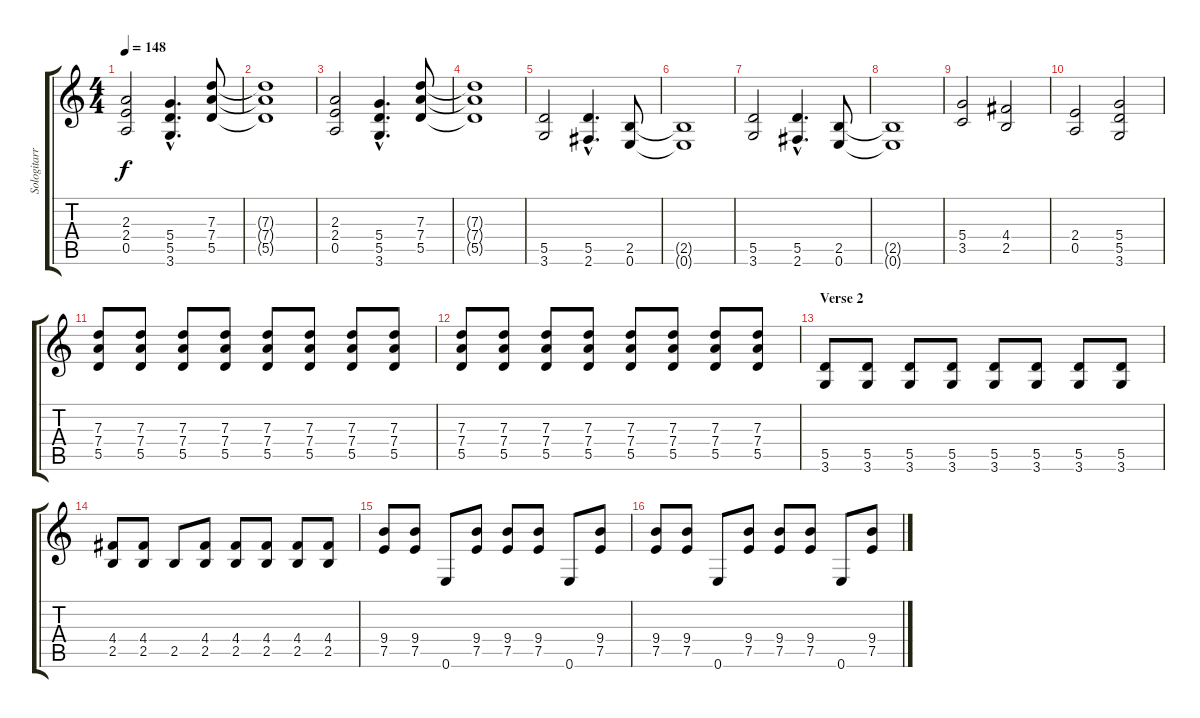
\track ("Sologitarre" "Sologitarr") {instrument overdrivenguitar}
\staff {score tabs}
\tuning (E4 B3 G3 D3 A2 E2) {hide}
\ts (4 4)
\tempo 148
\clef g2
\ks c
(2.3 2.4 0.5).2{dy f} (5.4{hac} 5.5{hac} 3.6{hac}).4{d} (7.3 7.4 5.5).8 |
(7.3{t} 7.4{t} 5.5{t}).1 |
(2.3 2.4 0.5).2 (5.4{hac} 5.5{hac} 3.6{hac}).4{d} (7.3 7.4 5.5).8 |
(7.3{t} 7.4{t} 5.5{t}).1 |
(5.5 3.6).2 (5.5{hac} 2.6{hac}).4{d} (2.5 0.6).8 |
(2.5{t} 0.6{t}).1 |
(5.5 3.6).2 (5.5{hac} 2.6{hac}).4{d} (2.5 0.6).8 |
(2.5{t} 0.6{t}).1 |
(5.4 3.5).2 (4.4 2.5).2 |
(2.4 0.5).2 (5.4 5.5 3.6).2 |
(7.3 7.4 5.5).8 (7.3 7.4 5.5).8 (7.3 7.4 5.5).8 (7.3 7.4 5.5).8 (7.3 7.4 5.5).8 (7.3 7.4 5.5).8 (7.3 7.4 5.5).8 (7.3 7.4 5.5).8 |
(7.3 7.4 5.5).8 (7.3 7.4 5.5).8 (7.3 7.4 5.5).8 (7.3 7.4 5.5).8 (7.3 7.4 5.5).8 (7.3 7.4 5.5).8 (7.3 7.4 5.5).8 (7.3 7.4 5.5).8 |
\section ("" "Verse 2")
(5.5 3.6).8 (5.5 3.6).8 (5.5 3.6).8 (5.5 3.6).8 (5.5 3.6).8 (5.5 3.6).8 (5.5 3.6).8 (5.5 3.6).8 |
(4.4 2.5).8 (4.4 2.5).8 2.5.8 (4.4 2.5).8 (4.4 2.5).8 (4.4 2.5).8 (4.4 2.5).8 (4.4 2.5).8 |
(9.4 7.5).8 (9.4 7.5).8 0.6.8 (9.4 7.5).8 (9.4 7.5).8 (9.4 7.5).8 0.6.8 (9.4 7.5).8 |
(9.4 7.5).8 (9.4 7.5).8 0.6.8 (9.4 7.5).8 (9.4 7.5).8 (9.4 7.5).8 0.6.8 (9.4 7.5).8
